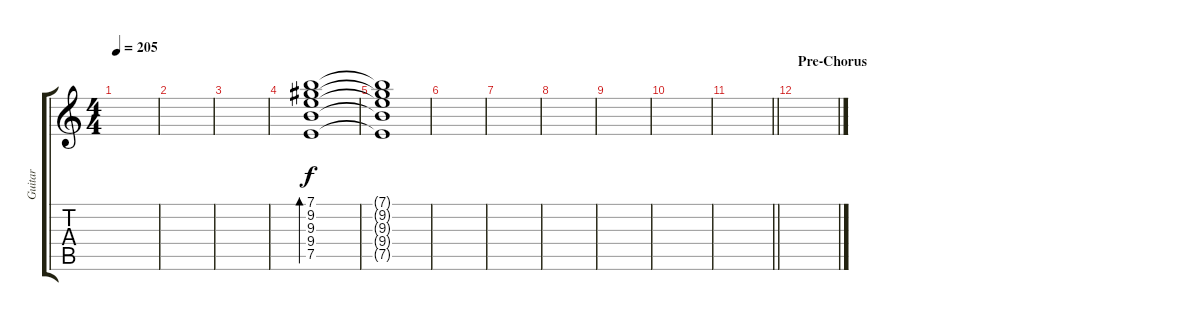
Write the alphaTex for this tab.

\track ("Guitar" "Guitar") {instrument electricguitarclean}
\staff {score tabs}
\tuning (E4 B3 G3 D3 A2 E2) {hide}
\ts (4 4)
\tempo 205
\clef g2
\ks c
|
|
|
(7.1 9.2 9.3 9.4 7.5).1{bd 120} |
(7.1{t} 9.2{t} 9.3{t} 9.4{t} 7.5{t}).1 |
|
|
|
|
|
\barLineRight lightlight
|
\section ("" "Pre-Chorus")
